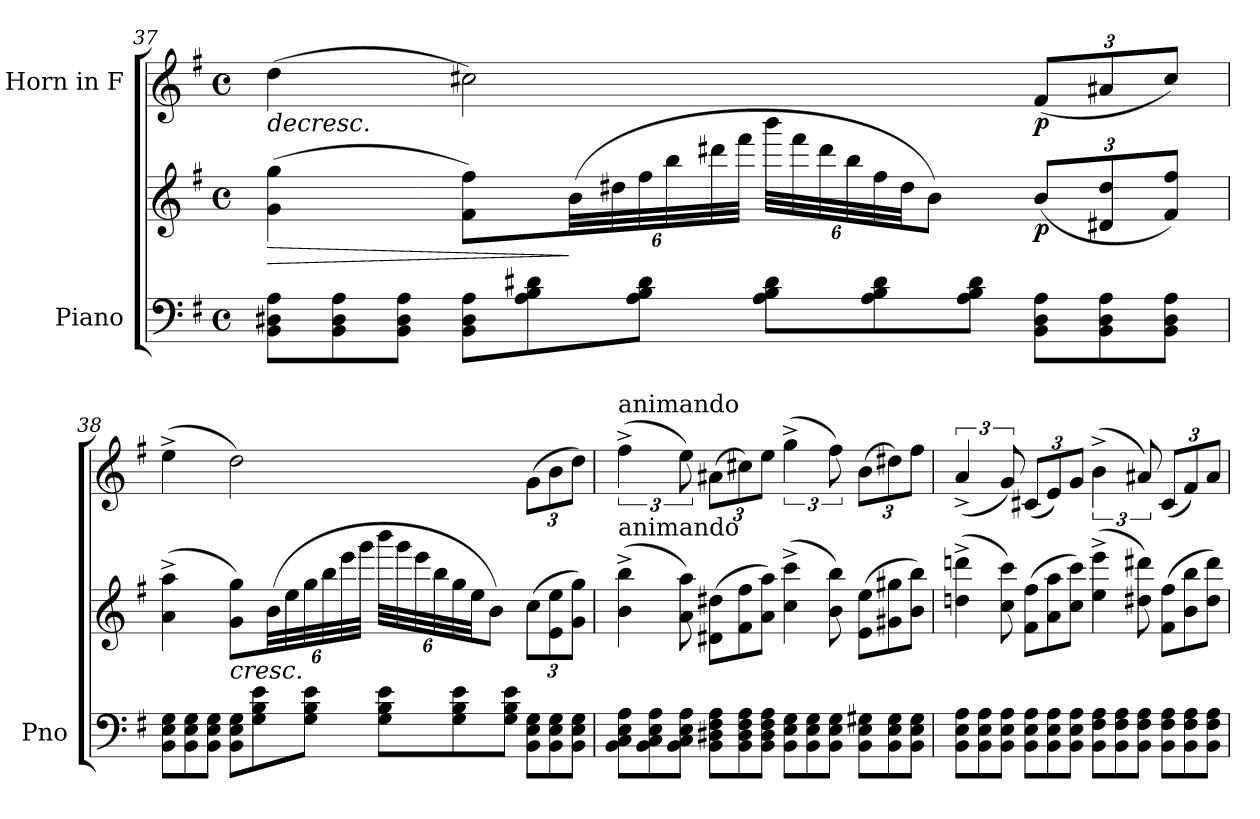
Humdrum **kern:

**kern	**kern	**dynam	**kern	**dynam
*part2	*part2	*part2	*part1	*part1
*staff3	*staff2	*staff2/3	*staff1	*staff1
*I"Piano	*	*	*I"Horn in F	*
*I'Pno	*	*	*	*
!!LO:LB:g=z
*clefF4	*clefG2	*	*clefG2	*
*	*	*	*ITrd4c7	*
*k[f#]	*k[f#]	*	*k[]	*
*M4/4	*M4/4	*	*M4/4	*
*met(c)	*met(c)	*	*met(c)	*
*Xtuplet	*	*	*	*
=37	=37	=37	=37	=37
!	!	!LO:HP:b	!	!LO:HP:b
12BB\ 12D#X\ 12A\L	(>4g\ 4gg\	>	(>4g\	>
12BB\ 12D#\ 12A\	.	.	.	.
12BB\ 12D#\ 12A\J	.	.	.	.
12BB\ 12D#\ 12A\L	8f#\ 8ff#\L)	.	2f#X\)	.
12A\ 12B\ 12d#X\	.	.	.	.
*	*Xbrackettup	*	*	*
.	(>48b\LL	]	.	.
.	48dd#X\	.	.	.
12A\ 12B\ 12d#\J	48ff#\	.	.	.
.	48bb\	.	.	.
.	48ddd#X\	.	.	.
.	48fff#\JJJ	.	.	.
12A\ 12B\ 12d#\L	48bbb\LLL	.	.	.
.	48fff#\	.	.	.
.	48ddd#\	.	.	.
.	48bb\	.	.	.
12A\ 12B\ 12d#\	48ff#\	.	.	.
.	48dd#\JJ	.	.	.
.	8b\J)	.	.	.
12A\ 12B\ 12d#\J	.	.	.	.
*	*	*	*Xbrackettup	*
!	!	!LO:DY:b	!	!LO:DY:b
12BB\ 12D#\ 12A\L	(<12b/L	p	(<12B/L	p
12BB\ 12D#\ 12A\	12d#X/ 12dd#/	.	12d#X/	.
!	!	!	!	!LO:DY:b
12BB\ 12D#\ 12A\J	12f#/ 12ff#/J)	.	12f#/J)	other-dynamics
.	.	.	.	]
=38	=38	=38	=38	=38
12BB\ 12E\ 12G\L	(>4a\^ 4aa\^	.	(>4a^\	.
12BB\ 12E\ 12G\	.	.	.	.
12BB\ 12E\ 12G\J	.	.	.	.
!	!LO:TX:b:i:t=cresc.	!	!	!
12BB\ 12E\ 12G\L	8g\ 8gg\L)	.	2g\)	.
12G\ 12B\ 12e\	.	.	.	.
.	(>48b\LL	.	.	.
.	48ee\	.	.	.
12G\ 12B\ 12e\J	48gg\	.	.	.
.	48bb\	.	.	.
.	48eee\	.	.	.
.	48ggg\JJJ	.	.	.
12G\ 12B\ 12e\L	48bbb\LLL	.	.	.
.	48ggg\	.	.	.
.	48eee\	.	.	.
.	48bb\	.	.	.
12G\ 12B\ 12e\	48gg\	.	.	.
.	48ee\JJ	.	.	.
.	8b\J)	.	.	.
12G\ 12B\ 12e\J	.	.	.	.
12BB\ 12E\ 12G\L	(>12cc\L	.	(>12c\L	.
12BB\ 12E\ 12G\	12e\ 12ee\	.	12e\	.
12BB\ 12E\ 12G\J	12g\ 12gg\J)	.	12g\J)	.
!!LO:LB:g=z
=39	=39	=39	=39	=39
*	*Xtuplet	*	*brackettup	*
!	!	!	!LO:TX:a:t=animando	!
!	!LO:TX:a:t=animando	!	!	!
12BB\ 12C\ 12E\ 12A\L	(>6b\^ 6bb\^	.	(>6b^\	.
12BB\ 12C\ 12E\ 12A\	.	.	.	.
12BB\ 12C\ 12E\ 12A\J	12a\ 12aa\)	.	12a\)	.
*	*	*	*Xbrackettup	*
12BB\ 12D#X\ 12F#\ 12A\L	(>12d#X\ 12dd#X\L	.	(>12d#X\L	.
12BB\ 12D#\ 12F#\ 12A\	12f#\ 12ff#\	.	12f#X\)	.
12BB\ 12D#\ 12F#\ 12A\J	12a\ 12aa\J)	.	12a\J	.
*	*	*	*brackettup	*
12BB\ 12E\ 12G\L	(>6cc\^ 6ccc\^	.	(>6cc^\	.
12BB\ 12E\ 12G\	.	.	.	.
12BB\ 12E\ 12G\J	12b\ 12bb\)	.	12b\)	.
*	*	*	*Xbrackettup	*
12BB\ 12E\ 12G#X\L	(>12e\ 12ee\L	.	(>12e\L	.
12BB\ 12E\ 12G#\	12g#X\ 12gg#X\	.	12g#X\)	.
12BB\ 12E\ 12G#\J	12b\ 12bb\J)	.	12b\J	.
=40	=40	=40	=40	=40
*	*	*	*brackettup	*
12BB\ 12E\ 12A\L	(>6ddn\^ 6dddn\^	.	(<6d^/	.
12BB\ 12E\ 12A\	.	.	.	.
12BB\ 12E\ 12A\J	12cc\ 12ccc\)	.	12c/)	.
*	*	*	*Xbrackettup	*
12BB\ 12E\ 12A\L	(>12f#\ 12ff#\L	.	(<12F#X/L	.
12BB\ 12E\ 12A\	12a\ 12aa\	.	12A/)	.
12BB\ 12E\ 12A\J	12cc\ 12ccc\J)	.	12c/J	.
*	*	*	*brackettup	*
12BB\ 12F#\ 12A\L	(>6ee\^ 6eee\^	.	(>6e^\	.
12BB\ 12F#\ 12A\	.	.	.	.
12BB\ 12F#\ 12A\J	12dd#X\ 12ddd#X\)	.	12d#X/)	.
*	*	*	*Xbrackettup	*
12BB\ 12F#\ 12A\L	(>12f#\ 12ff#\L	.	(<12F#/L	.
12BB\ 12F#\ 12A\	12b\ 12bb\	.	12B/)	.
12BB\ 12F#\ 12A\J	12dd#\ 12ddd#\J)	.	12d#/J	.
=	=	=	=	=
*-	*-	*-	*-	*-
